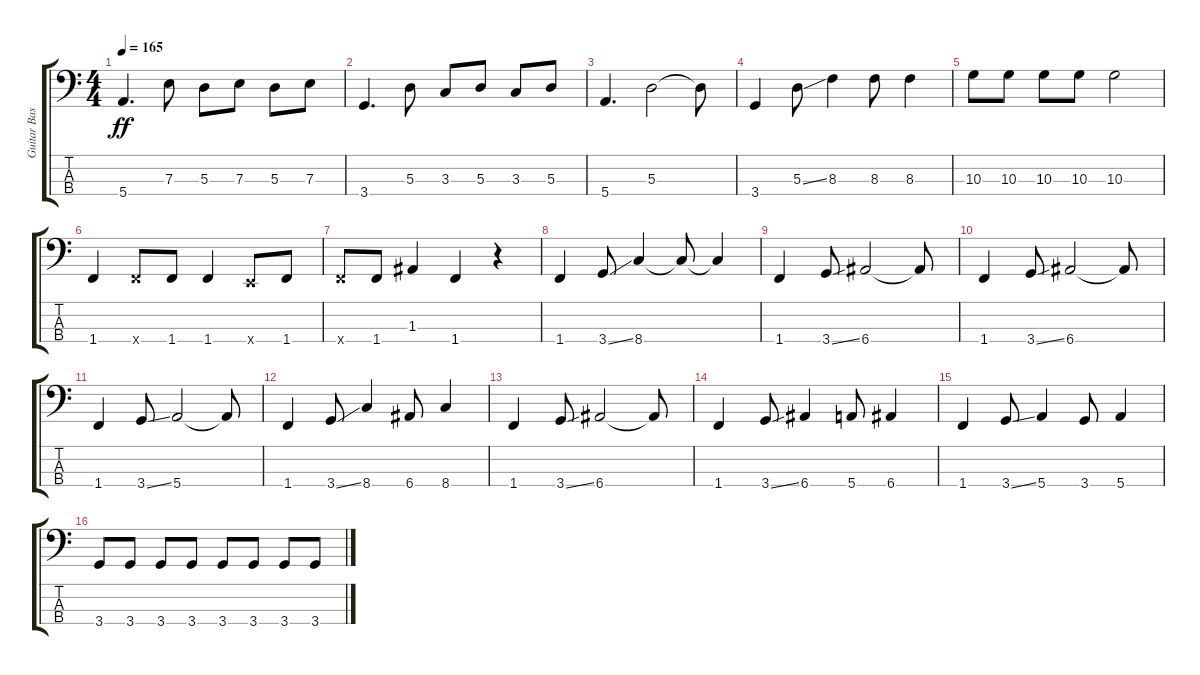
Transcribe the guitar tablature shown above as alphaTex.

\track ("Guitar Bass : Akiyama Mio - Tan" "Guitar Bas") {instrument electricbasspick}
\staff {score tabs}
\tuning (G2 D2 A1 E1) {hide}
\ts (4 4)
\tempo 165
\clef f4
\ks c
5.4.4{d dy ff} 7.3.8 5.3.8 7.3.8 5.3.8 7.3.8 |
3.4.4{d} 5.3.8 3.3.8 5.3.8 3.3.8 5.3.8 |
5.4.4{d} 5.3.2 5.3{t}.8 |
3.4.4 5.3{ss}.8 8.3.4 8.3.8 8.3.4 |
10.3.8 10.3.8 10.3.8 10.3.8 10.3.2 |
1.4.4 1.4{x}.8 1.4.8 1.4.4 0.4{x}.8 1.4.8 |
1.4{x}.8 1.4.8 1.3.4 1.4.4 r.4 |
1.4.4 3.4{ss}.8 8.4.4 8.4{t}.8 8.4{t}.4 |
1.4.4 3.4{ss}.8 6.4.2 6.4{t}.8 |
1.4.4 3.4{ss}.8 6.4.2 6.4{t}.8 |
1.4.4 3.4{ss}.8 5.4.2 5.4{t}.8 |
1.4.4 3.4{ss}.8 8.4.4 6.4.8 8.4.4 |
1.4.4 3.4{ss}.8 6.4.2 6.4{t}.8 |
1.4.4 3.4{ss}.8 6.4.4 5.4.8 6.4.4 |
1.4.4 3.4{ss}.8 5.4.4 3.4.8 5.4.4 |
3.4.8 3.4.8 3.4.8 3.4.8 3.4.8 3.4.8 3.4.8 3.4.8
